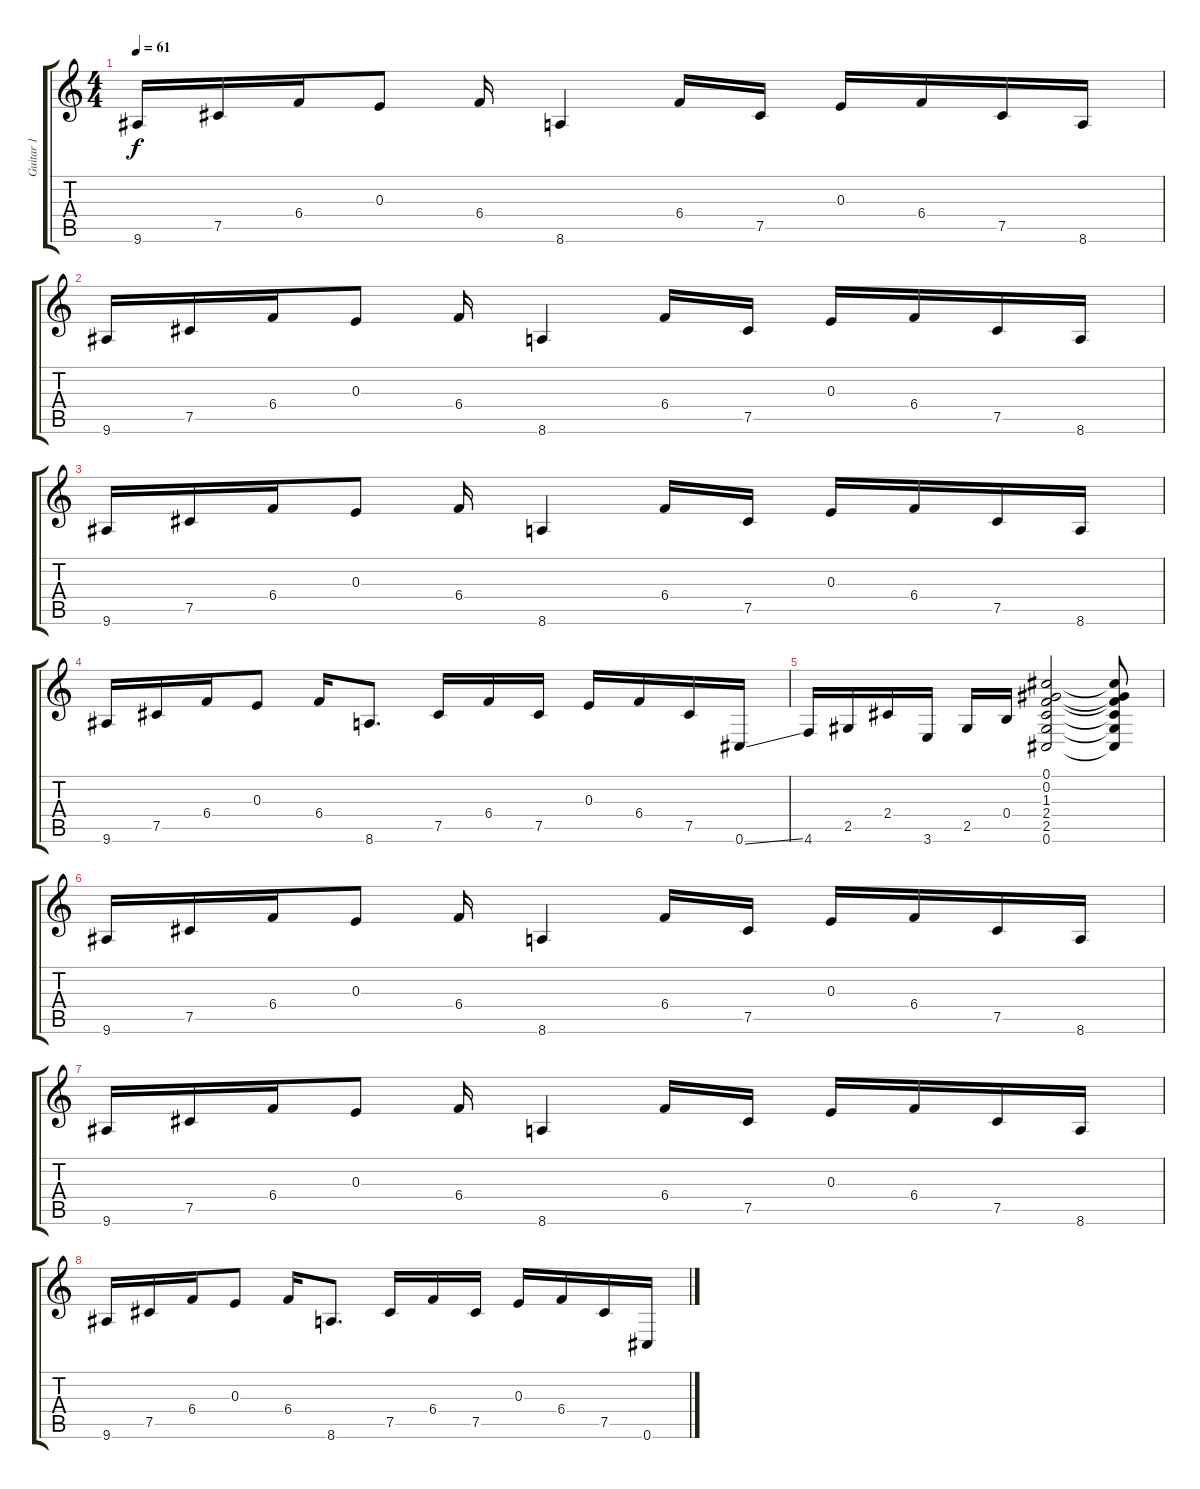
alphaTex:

\track ("Guitar 1" "Guitar 1") {instrument electricguitarclean}
\staff {score tabs}
\tuning (Db4 Ab3 E3 B2 Gb2 Db2) {hide}
\ts (4 4)
\tempo 61
\clef g2
\ks c
9.6.16{dy f} 7.5.16 6.4.16 0.3.8 6.4.16 8.6.4 6.4.16 7.5.16 0.3.16 6.4.16 7.5.16 8.6.16 |
9.6.16 7.5.16 6.4.16 0.3.8 6.4.16 8.6.4 6.4.16 7.5.16 0.3.16 6.4.16 7.5.16 8.6.16 |
9.6.16 7.5.16 6.4.16 0.3.8 6.4.16 8.6.4 6.4.16 7.5.16 0.3.16 6.4.16 7.5.16 8.6.16 |
9.6.16 7.5.16 6.4.16 0.3.8 6.4.16 8.6.8{d} 7.5.16 6.4.16 7.5.16 0.3.16 6.4.16 7.5.16 0.6{ss}.16 |
4.6.16 2.5.16 2.4.16 3.6.16 2.5.16 0.4.16 (0.1 0.2 1.3 2.4 2.5 0.6).2 (0.1{t} 0.2{t} 1.3{t} 2.4{t} 2.5{t} 0.6{t}).8 |
9.6.16 7.5.16 6.4.16 0.3.8 6.4.16 8.6.4 6.4.16 7.5.16 0.3.16 6.4.16 7.5.16 8.6.16 |
9.6.16 7.5.16 6.4.16 0.3.8 6.4.16 8.6.4 6.4.16 7.5.16 0.3.16 6.4.16 7.5.16 8.6.16 |
9.6.16 7.5.16 6.4.16 0.3.8 6.4.16 8.6.8{d} 7.5.16 6.4.16 7.5.16 0.3.16 6.4.16 7.5.16 0.6{ss}.16
